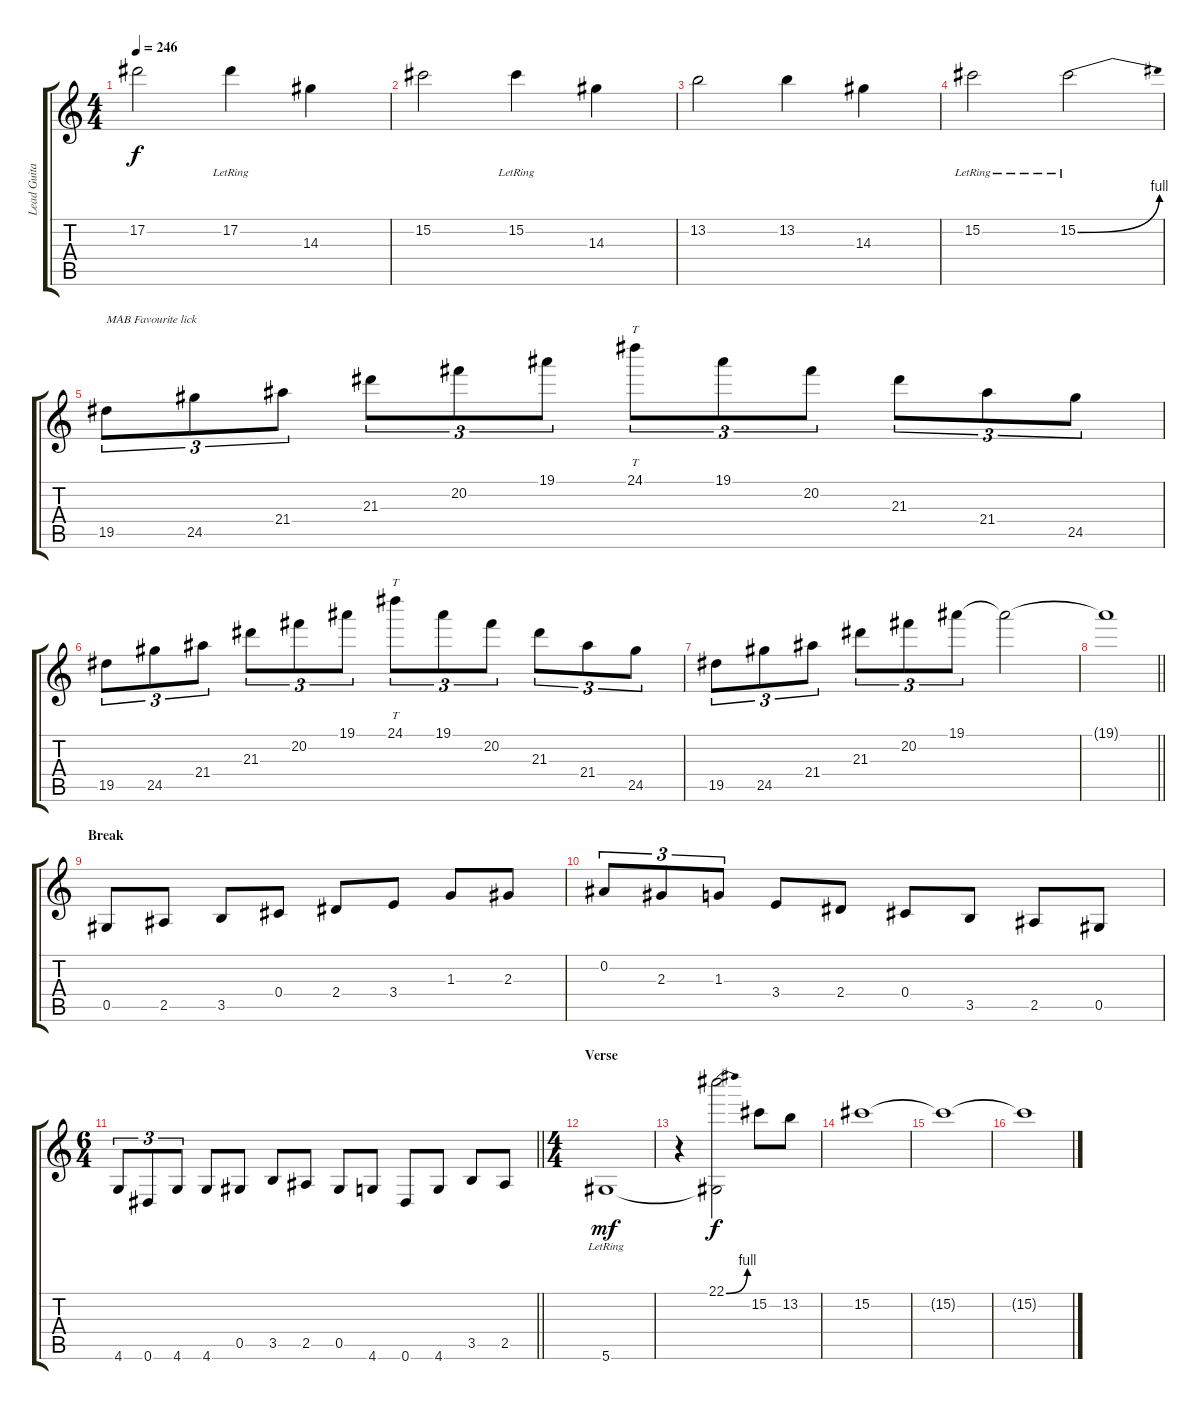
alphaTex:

\track ("Lead Guitar (doubling)" "Lead Guita") {instrument distortionguitar}
\staff {score tabs}
\tuning (Eb4 Bb3 Gb3 Db3 Ab2 Eb2) {hide}
\ts (4 4)
\tempo 246
\clef g2
\ks c
17.2.2{dy f} 17.2{lr}.4 14.3.4 |
15.2.2 15.2{lr}.4 14.3.4 |
13.2.2 13.2.4 14.3.4 |
15.2{lr}.2 15.2{be (bend 0 0 60 4) lr}.2 |
19.5.8{tu (3 2) txt "MAB Favourite lick"} 24.5.8{tu (3 2)} 21.4.8{tu (3 2)} 21.3.8{tu (3 2)} 20.2.8{tu (3 2)} 19.1.8{tu (3 2)} 24.1.8{tt tu (3 2)} 19.1.8{tu (3 2)} 20.2.8{tu (3 2)} 21.3.8{tu (3 2)} 21.4.8{tu (3 2)} 24.5.8{tu (3 2)} |
19.5.8{tu (3 2)} 24.5.8{tu (3 2)} 21.4.8{tu (3 2)} 21.3.8{tu (3 2)} 20.2.8{tu (3 2)} 19.1.8{tu (3 2)} 24.1.8{tt tu (3 2)} 19.1.8{tu (3 2)} 20.2.8{tu (3 2)} 21.3.8{tu (3 2)} 21.4.8{tu (3 2)} 24.5.8{tu (3 2)} |
19.5.8{tu (3 2)} 24.5.8{tu (3 2)} 21.4.8{tu (3 2)} 21.3.8{tu (3 2)} 20.2.8{tu (3 2)} 19.1.8{tu (3 2)} 19.1{t}.2 |
\barLineRight lightlight
19.1{t}.1 |
\section ("" "Break")
0.5.8 2.5.8 3.5.8 0.4.8 2.4.8 3.4.8 1.3.8 2.3.8 |
0.2.8{tu (3 2)} 2.3.8{tu (3 2)} 1.3.8{tu (3 2)} 3.4.8 2.4.8 0.4.8 3.5.8 2.5.8 0.5.8 |
\ts (6 4)
\barLineRight lightlight
4.6.8{tu (3 2)} 0.6.8{tu (3 2)} 4.6.8{tu (3 2)} 4.6.8 0.5.8 3.5.8 2.5.8 0.5.8 4.6.8 0.6.8 4.6.8 3.5.8 2.5.8 |
\ts (4 4)
\section ("" "Verse")
5.6{lr}.1{dy mf} |
r.4 (22.1{be (bend 0 0 60 4)} 5.6{t}).2{dy f} 15.2.8 13.2.8 |
15.2.1 |
15.2{t}.1 |
15.2{t}.1
